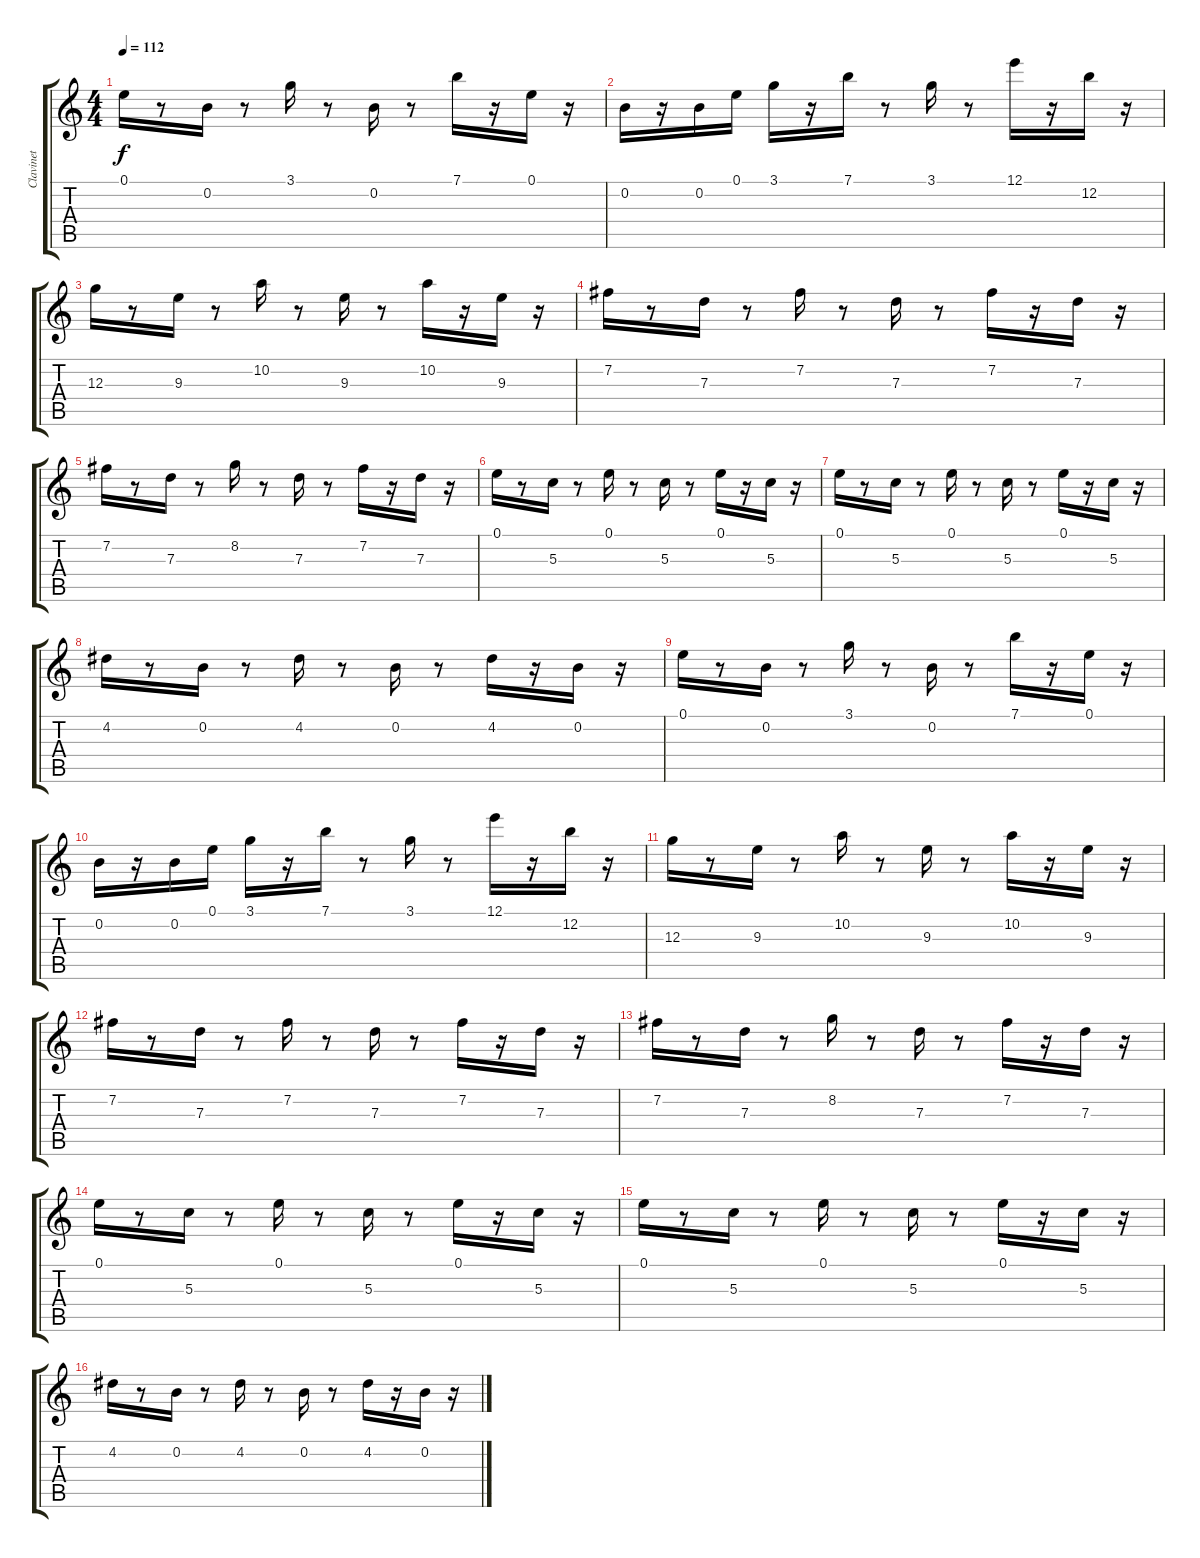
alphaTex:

\track ("Clavinet" "Clavinet") {instrument electricguitarmuted}
\staff {score tabs}
\tuning (E4 B3 G3 D3 A2 E2) {hide}
\ts (4 4)
\tempo 112
\clef g2
\ks c
0.1.16{dy f} r.8 0.2.16 r.8 3.1.16 r.8 0.2.16 r.8 7.1.16 r.16 0.1.16 r.16 |
0.2.16 r.16 0.2.16 0.1.16 3.1.16 r.16 7.1.16 r.8 3.1.16 r.8 12.1.16 r.16 12.2.16 r.16 |
12.3.16 r.8 9.3.16 r.8 10.2.16 r.8 9.3.16 r.8 10.2.16 r.16 9.3.16 r.16 |
7.2.16 r.8 7.3.16 r.8 7.2.16 r.8 7.3.16 r.8 7.2.16 r.16 7.3.16 r.16 |
7.2.16 r.8 7.3.16 r.8 8.2.16 r.8 7.3.16 r.8 7.2.16 r.16 7.3.16 r.16 |
0.1.16 r.8 5.3.16 r.8 0.1.16 r.8 5.3.16 r.8 0.1.16 r.16 5.3.16 r.16 |
0.1.16 r.8 5.3.16 r.8 0.1.16 r.8 5.3.16 r.8 0.1.16 r.16 5.3.16 r.16 |
4.2.16 r.8 0.2.16 r.8 4.2.16 r.8 0.2.16 r.8 4.2.16 r.16 0.2.16 r.16 |
0.1.16 r.8 0.2.16 r.8 3.1.16 r.8 0.2.16 r.8 7.1.16 r.16 0.1.16 r.16 |
0.2.16 r.16 0.2.16 0.1.16 3.1.16 r.16 7.1.16 r.8 3.1.16 r.8 12.1.16 r.16 12.2.16 r.16 |
12.3.16 r.8 9.3.16 r.8 10.2.16 r.8 9.3.16 r.8 10.2.16 r.16 9.3.16 r.16 |
7.2.16 r.8 7.3.16 r.8 7.2.16 r.8 7.3.16 r.8 7.2.16 r.16 7.3.16 r.16 |
7.2.16 r.8 7.3.16 r.8 8.2.16 r.8 7.3.16 r.8 7.2.16 r.16 7.3.16 r.16 |
0.1.16 r.8 5.3.16 r.8 0.1.16 r.8 5.3.16 r.8 0.1.16 r.16 5.3.16 r.16 |
0.1.16 r.8 5.3.16 r.8 0.1.16 r.8 5.3.16 r.8 0.1.16 r.16 5.3.16 r.16 |
4.2.16 r.8 0.2.16 r.8 4.2.16 r.8 0.2.16 r.8 4.2.16 r.16 0.2.16 r.16
